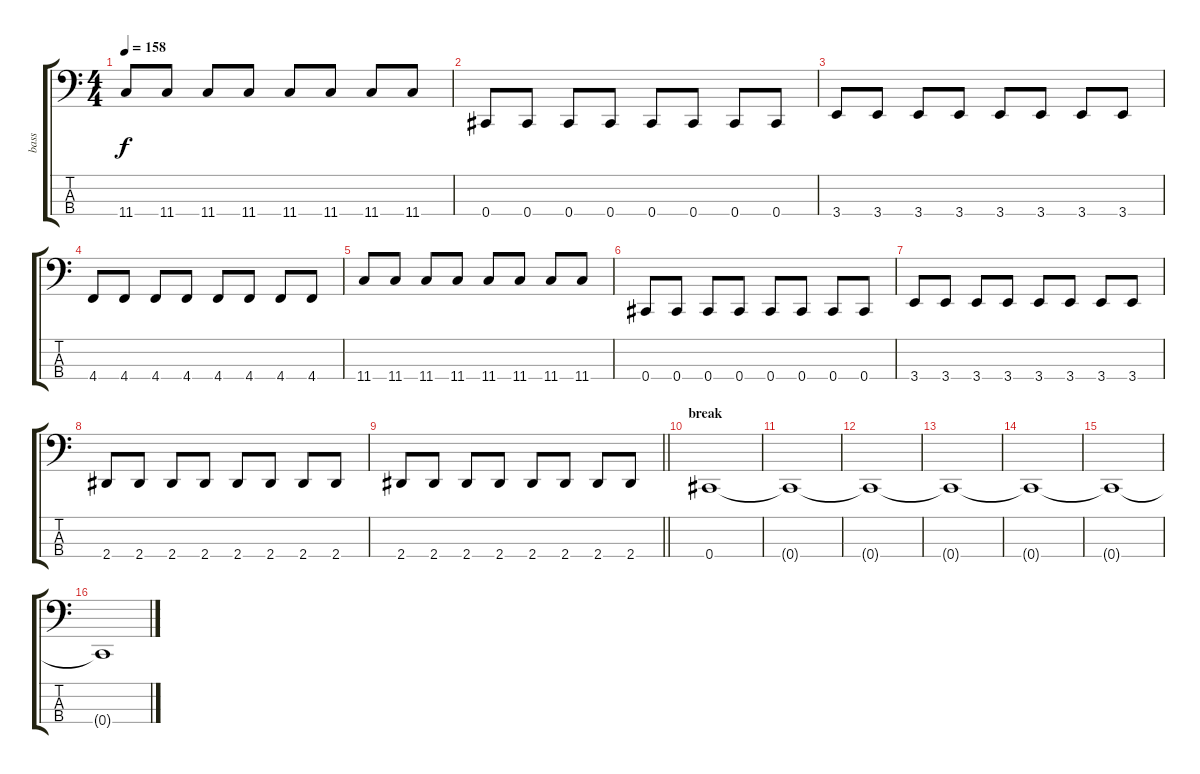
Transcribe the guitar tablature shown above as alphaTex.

\track ("bass" "bass") {instrument electricbassfinger}
\staff {score tabs}
\tuning (Gb2 Db2 Ab1 Db1) {hide}
\ts (4 4)
\tempo 158
\clef f4
\ks c
11.4.8{dy f} 11.4.8 11.4.8 11.4.8 11.4.8 11.4.8 11.4.8 11.4.8 |
0.4.8 0.4.8 0.4.8 0.4.8 0.4.8 0.4.8 0.4.8 0.4.8 |
3.4.8 3.4.8 3.4.8 3.4.8 3.4.8 3.4.8 3.4.8 3.4.8 |
4.4.8 4.4.8 4.4.8 4.4.8 4.4.8 4.4.8 4.4.8 4.4.8 |
11.4.8 11.4.8 11.4.8 11.4.8 11.4.8 11.4.8 11.4.8 11.4.8 |
0.4.8 0.4.8 0.4.8 0.4.8 0.4.8 0.4.8 0.4.8 0.4.8 |
3.4.8 3.4.8 3.4.8 3.4.8 3.4.8 3.4.8 3.4.8 3.4.8 |
2.4.8 2.4.8 2.4.8 2.4.8 2.4.8 2.4.8 2.4.8 2.4.8 |
\barLineRight lightlight
2.4.8 2.4.8 2.4.8 2.4.8 2.4.8 2.4.8 2.4.8 2.4.8 |
\section ("" "break")
0.4.1 |
0.4{t}.1 |
0.4{t}.1 |
0.4{t}.1 |
0.4{t}.1 |
0.4{t}.1 |
0.4{t}.1
